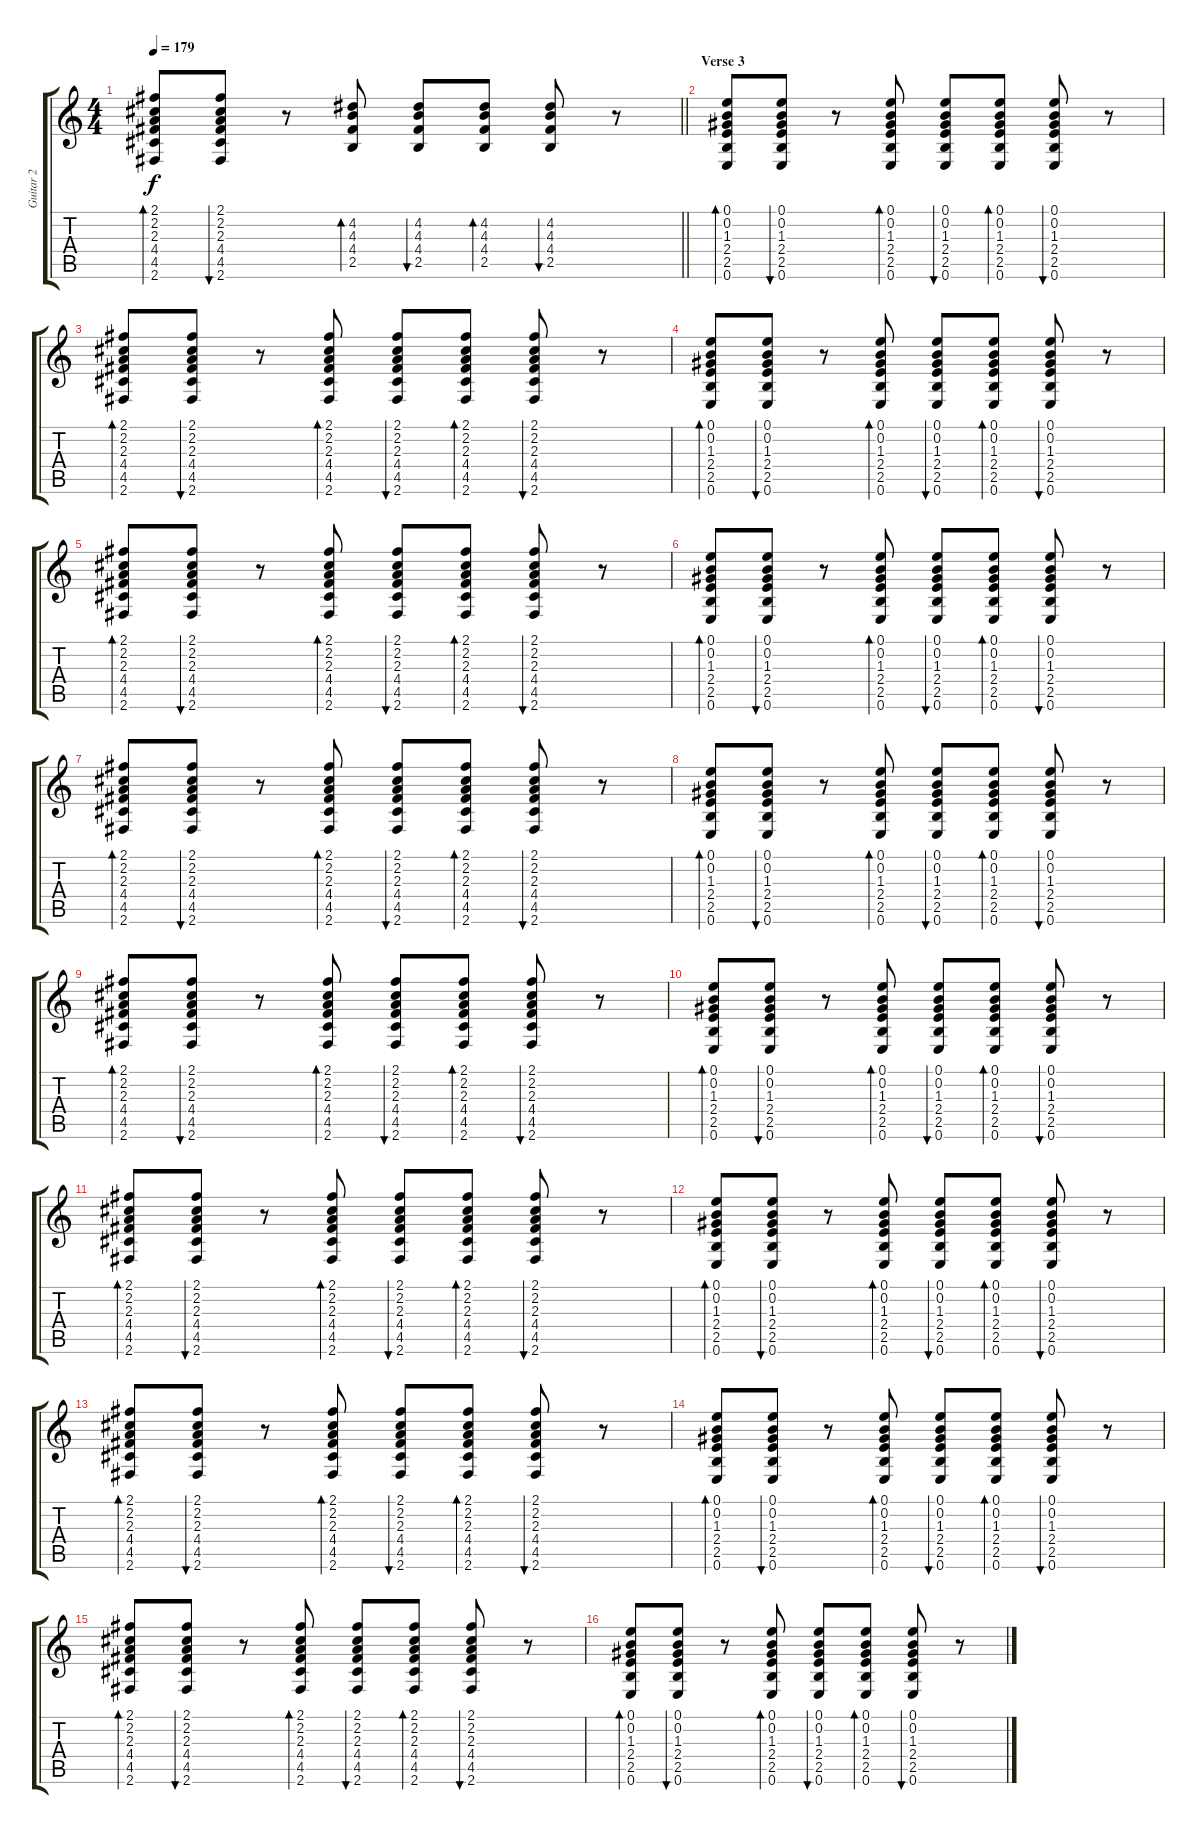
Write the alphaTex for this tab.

\track ("Guitar 2" "Guitar 2") {instrument electricguitarjazz}
\staff {score tabs}
\tuning (E4 B3 G3 D3 A2 E2) {hide}
\ts (4 4)
\tempo 179
\clef g2
\barLineRight lightlight
\ks c
(2.1 2.2 2.3 4.4 4.5 2.6).8{bd 60 dy f} (2.1 2.2 2.3 4.4 4.5 2.6).8{bu 60} r.8 (4.2 4.3 4.4 2.5).8{bd 60} (4.2 4.3 4.4 2.5).8{bu 60} (4.2 4.3 4.4 2.5).8{bd 60} (4.2 4.3 4.4 2.5).8{bu 60} r.8 |
\section ("" "Verse 3")
(0.1 0.2 1.3 2.4 2.5 0.6).8{bd 60 volume 9} (0.1 0.2 1.3 2.4 2.5 0.6).8{bu 60} r.8 (0.1 0.2 1.3 2.4 2.5 0.6).8{bd 60} (0.1 0.2 1.3 2.4 2.5 0.6).8{bu 60} (0.1 0.2 1.3 2.4 2.5 0.6).8{bd 60} (0.1 0.2 1.3 2.4 2.5 0.6).8{bu 60} r.8 |
(2.1 2.2 2.3 4.4 4.5 2.6).8{bd 60} (2.1 2.2 2.3 4.4 4.5 2.6).8{bu 60} r.8 (2.1 2.2 2.3 4.4 4.5 2.6).8{bd 60} (2.1 2.2 2.3 4.4 4.5 2.6).8{bu 60} (2.1 2.2 2.3 4.4 4.5 2.6).8{bd 60} (2.1 2.2 2.3 4.4 4.5 2.6).8{bu 60} r.8 |
(0.1 0.2 1.3 2.4 2.5 0.6).8{bd 60} (0.1 0.2 1.3 2.4 2.5 0.6).8{bu 60} r.8 (0.1 0.2 1.3 2.4 2.5 0.6).8{bd 60} (0.1 0.2 1.3 2.4 2.5 0.6).8{bu 60} (0.1 0.2 1.3 2.4 2.5 0.6).8{bd 60} (0.1 0.2 1.3 2.4 2.5 0.6).8{bu 60} r.8 |
(2.1 2.2 2.3 4.4 4.5 2.6).8{bd 60} (2.1 2.2 2.3 4.4 4.5 2.6).8{bu 60} r.8 (2.1 2.2 2.3 4.4 4.5 2.6).8{bd 60} (2.1 2.2 2.3 4.4 4.5 2.6).8{bu 60} (2.1 2.2 2.3 4.4 4.5 2.6).8{bd 60} (2.1 2.2 2.3 4.4 4.5 2.6).8{bu 60} r.8 |
(0.1 0.2 1.3 2.4 2.5 0.6).8{bd 60} (0.1 0.2 1.3 2.4 2.5 0.6).8{bu 60} r.8 (0.1 0.2 1.3 2.4 2.5 0.6).8{bd 60} (0.1 0.2 1.3 2.4 2.5 0.6).8{bu 60} (0.1 0.2 1.3 2.4 2.5 0.6).8{bd 60} (0.1 0.2 1.3 2.4 2.5 0.6).8{bu 60} r.8 |
(2.1 2.2 2.3 4.4 4.5 2.6).8{bd 60} (2.1 2.2 2.3 4.4 4.5 2.6).8{bu 60} r.8 (2.1 2.2 2.3 4.4 4.5 2.6).8{bd 60} (2.1 2.2 2.3 4.4 4.5 2.6).8{bu 60} (2.1 2.2 2.3 4.4 4.5 2.6).8{bd 60} (2.1 2.2 2.3 4.4 4.5 2.6).8{bu 60} r.8 |
(0.1 0.2 1.3 2.4 2.5 0.6).8{bd 60} (0.1 0.2 1.3 2.4 2.5 0.6).8{bu 60} r.8 (0.1 0.2 1.3 2.4 2.5 0.6).8{bd 60} (0.1 0.2 1.3 2.4 2.5 0.6).8{bu 60} (0.1 0.2 1.3 2.4 2.5 0.6).8{bd 60} (0.1 0.2 1.3 2.4 2.5 0.6).8{bu 60} r.8 |
(2.1 2.2 2.3 4.4 4.5 2.6).8{bd 60} (2.1 2.2 2.3 4.4 4.5 2.6).8{bu 60} r.8 (2.1 2.2 2.3 4.4 4.5 2.6).8{bd 60} (2.1 2.2 2.3 4.4 4.5 2.6).8{bu 60} (2.1 2.2 2.3 4.4 4.5 2.6).8{bd 60} (2.1 2.2 2.3 4.4 4.5 2.6).8{bu 60} r.8 |
(0.1 0.2 1.3 2.4 2.5 0.6).8{bd 60} (0.1 0.2 1.3 2.4 2.5 0.6).8{bu 60} r.8 (0.1 0.2 1.3 2.4 2.5 0.6).8{bd 60} (0.1 0.2 1.3 2.4 2.5 0.6).8{bu 60} (0.1 0.2 1.3 2.4 2.5 0.6).8{bd 60} (0.1 0.2 1.3 2.4 2.5 0.6).8{bu 60} r.8 |
(2.1 2.2 2.3 4.4 4.5 2.6).8{bd 60} (2.1 2.2 2.3 4.4 4.5 2.6).8{bu 60} r.8 (2.1 2.2 2.3 4.4 4.5 2.6).8{bd 60} (2.1 2.2 2.3 4.4 4.5 2.6).8{bu 60} (2.1 2.2 2.3 4.4 4.5 2.6).8{bd 60} (2.1 2.2 2.3 4.4 4.5 2.6).8{bu 60} r.8 |
(0.1 0.2 1.3 2.4 2.5 0.6).8{bd 60} (0.1 0.2 1.3 2.4 2.5 0.6).8{bu 60} r.8 (0.1 0.2 1.3 2.4 2.5 0.6).8{bd 60} (0.1 0.2 1.3 2.4 2.5 0.6).8{bu 60} (0.1 0.2 1.3 2.4 2.5 0.6).8{bd 60} (0.1 0.2 1.3 2.4 2.5 0.6).8{bu 60} r.8 |
(2.1 2.2 2.3 4.4 4.5 2.6).8{bd 60} (2.1 2.2 2.3 4.4 4.5 2.6).8{bu 60} r.8 (2.1 2.2 2.3 4.4 4.5 2.6).8{bd 60} (2.1 2.2 2.3 4.4 4.5 2.6).8{bu 60} (2.1 2.2 2.3 4.4 4.5 2.6).8{bd 60} (2.1 2.2 2.3 4.4 4.5 2.6).8{bu 60} r.8 |
(0.1 0.2 1.3 2.4 2.5 0.6).8{bd 60} (0.1 0.2 1.3 2.4 2.5 0.6).8{bu 60} r.8 (0.1 0.2 1.3 2.4 2.5 0.6).8{bd 60} (0.1 0.2 1.3 2.4 2.5 0.6).8{bu 60} (0.1 0.2 1.3 2.4 2.5 0.6).8{bd 60} (0.1 0.2 1.3 2.4 2.5 0.6).8{bu 60} r.8 |
(2.1 2.2 2.3 4.4 4.5 2.6).8{bd 60} (2.1 2.2 2.3 4.4 4.5 2.6).8{bu 60} r.8 (2.1 2.2 2.3 4.4 4.5 2.6).8{bd 60} (2.1 2.2 2.3 4.4 4.5 2.6).8{bu 60} (2.1 2.2 2.3 4.4 4.5 2.6).8{bd 60} (2.1 2.2 2.3 4.4 4.5 2.6).8{bu 60} r.8 |
(0.1 0.2 1.3 2.4 2.5 0.6).8{bd 60} (0.1 0.2 1.3 2.4 2.5 0.6).8{bu 60} r.8 (0.1 0.2 1.3 2.4 2.5 0.6).8{bd 60} (0.1 0.2 1.3 2.4 2.5 0.6).8{bu 60} (0.1 0.2 1.3 2.4 2.5 0.6).8{bd 60} (0.1 0.2 1.3 2.4 2.5 0.6).8{bu 60} r.8
